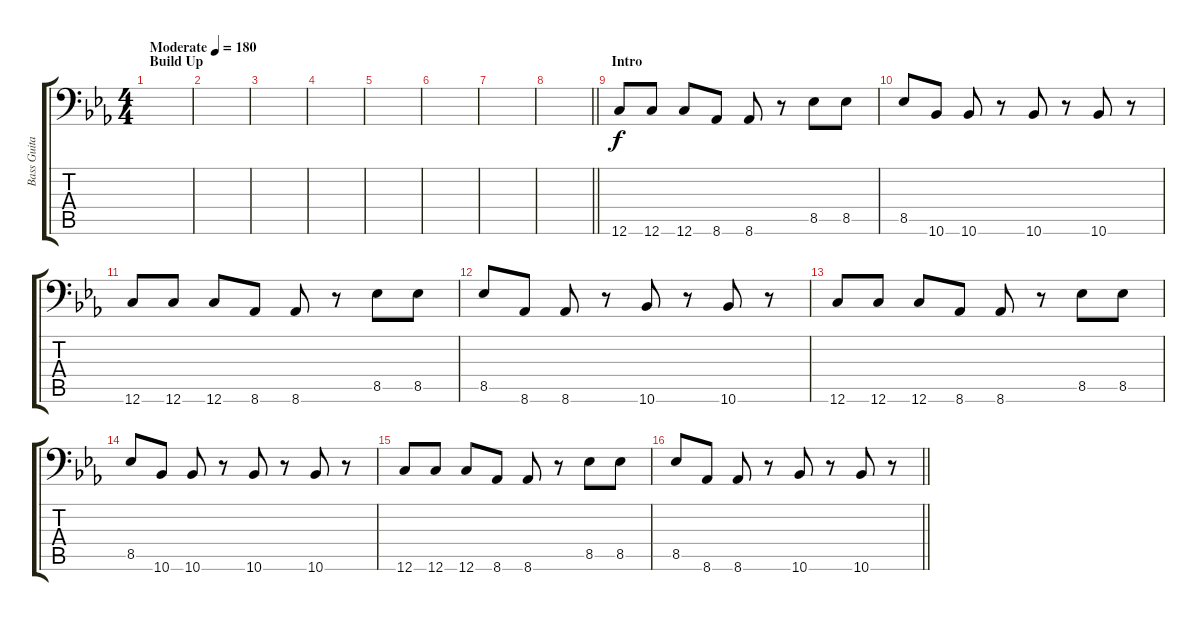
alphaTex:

\track ("Bass Guitar" "Bass Guita") {instrument electricbassfinger}
\staff {score tabs}
\tuning (D3 A2 F2 C2 G1 C1) {hide}
\ts (4 4)
\section ("" "Build Up")
\tempo (180 "Moderate")
\clef f4
\ks eb
|
|
|
|
|
|
|
\barLineRight lightlight
|
\section ("" "Intro")
12.6.8 12.6.8 12.6.8 8.6.8 8.6.8 r.8 8.5.8 8.5.8 |
8.5.8 10.6.8 10.6.8 r.8 10.6.8 r.8 10.6.8 r.8 |
12.6.8 12.6.8 12.6.8 8.6.8 8.6.8 r.8 8.5.8 8.5.8 |
8.5.8 8.6.8 8.6.8 r.8 10.6.8 r.8 10.6.8 r.8 |
12.6.8 12.6.8 12.6.8 8.6.8 8.6.8 r.8 8.5.8 8.5.8 |
8.5.8 10.6.8 10.6.8 r.8 10.6.8 r.8 10.6.8 r.8 |
12.6.8 12.6.8 12.6.8 8.6.8 8.6.8 r.8 8.5.8 8.5.8 |
\barLineRight lightlight
8.5.8 8.6.8 8.6.8 r.8 10.6.8 r.8 10.6.8 r.8
